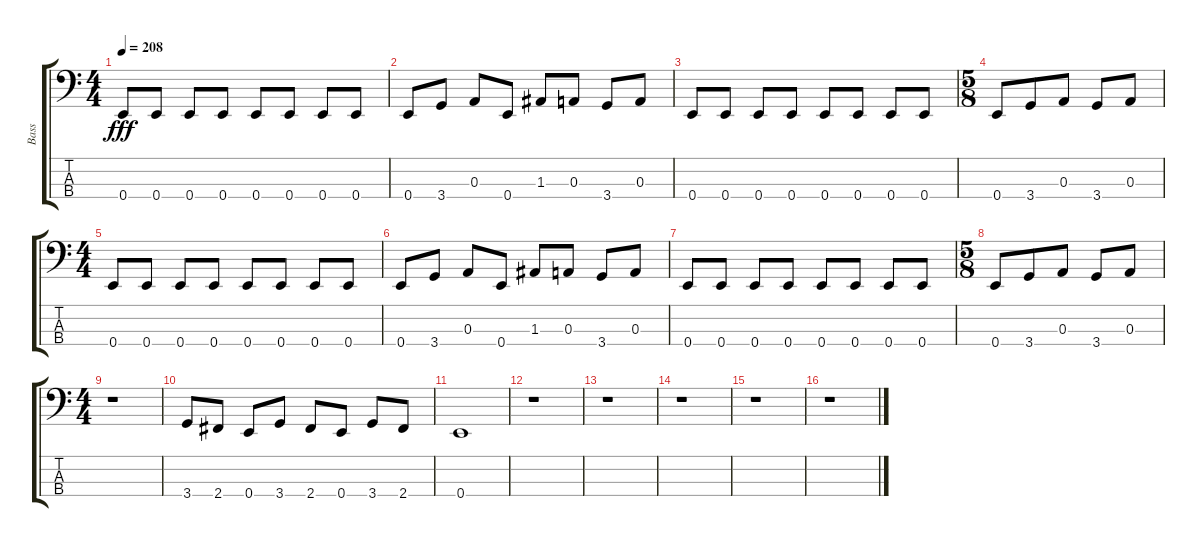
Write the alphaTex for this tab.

\track ("Bass" "Bass") {instrument electricbassfinger}
\staff {score tabs}
\tuning (G2 D2 A1 E1) {hide}
\ts (4 4)
\tempo 208
\clef f4
\ks c
0.4.8{dy fff} 0.4.8 0.4.8 0.4.8 0.4.8 0.4.8 0.4.8 0.4.8 |
0.4.8 3.4.8 0.3.8 0.4.8 1.3.8 0.3.8 3.4.8 0.3.8 |
0.4.8 0.4.8 0.4.8 0.4.8 0.4.8 0.4.8 0.4.8 0.4.8 |
\ts (5 8)
0.4.8 3.4.8 0.3.8 3.4.8 0.3.8 |
\ts (4 4)
0.4.8 0.4.8 0.4.8 0.4.8 0.4.8 0.4.8 0.4.8 0.4.8 |
0.4.8 3.4.8 0.3.8 0.4.8 1.3.8 0.3.8 3.4.8 0.3.8 |
0.4.8 0.4.8 0.4.8 0.4.8 0.4.8 0.4.8 0.4.8 0.4.8 |
\ts (5 8)
0.4.8 3.4.8 0.3.8 3.4.8 0.3.8 |
\ts (4 4)
r.1 |
3.4.8 2.4.8 0.4.8 3.4.8 2.4.8 0.4.8 3.4.8 2.4.8 |
0.4.1 |
r.1 |
r.1 |
r.1 |
r.1 |
r.1
